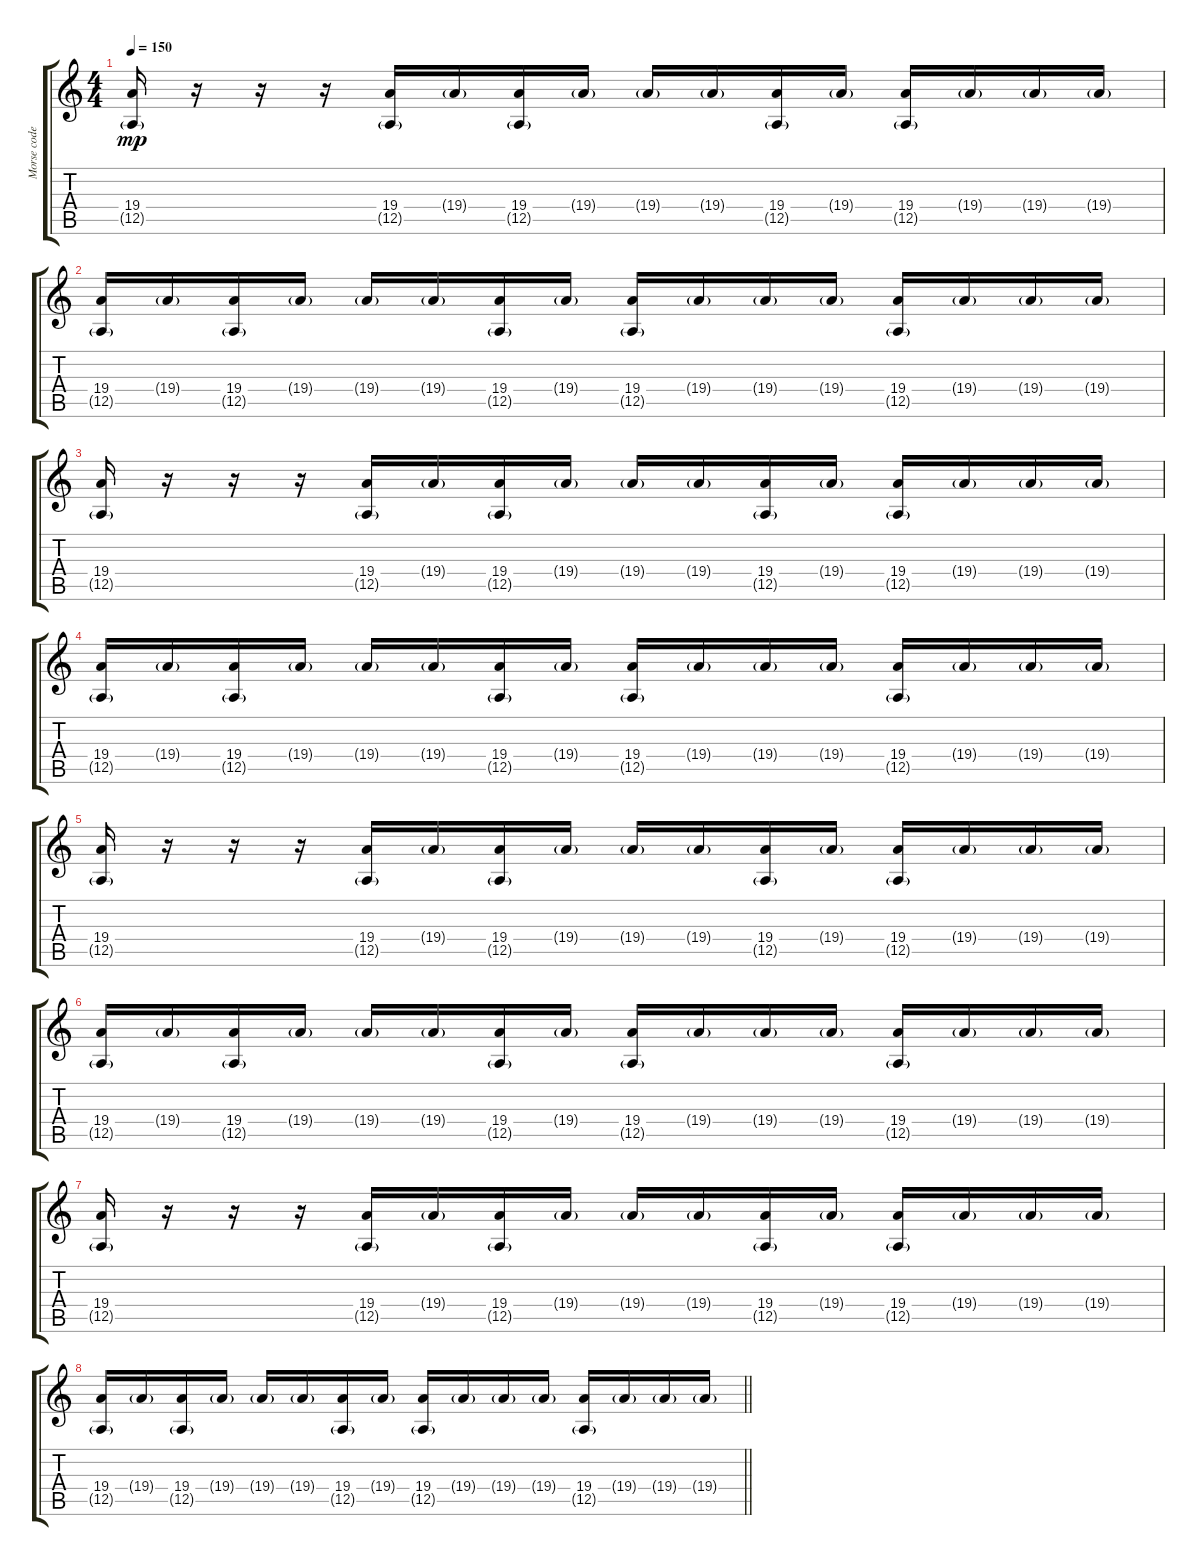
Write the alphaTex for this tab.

\track ("Morse code" "Morse code") {instrument lead1square}
\staff {score tabs}
\tuning (E4 B3 G3 D3 A2 E2) {hide}
\ts (4 4)
\tempo 150
\clef g2
\ks c
(19.4 12.5{g}).16{dy mp} r.16 r.16 r.16 (19.4 12.5{g}).16 19.4{g}.16{balance 16} (19.4 12.5{g}).16{balance 8} 19.4{g}.16{balance 0} 19.4{g}.16{balance 4} 19.4{g}.16{balance 8} (19.4 12.5{g}).16{balance 8} 19.4{g}.16{balance 12} (19.4 12.5{g}).16{balance 8} 19.4{g}.16{balance 16} 19.4{g}.16{balance 12} 19.4{g}.16{balance 4} |
(19.4 12.5{g}).16{balance 8} 19.4{g}.16{balance 4} (19.4 12.5{g}).16{balance 8} 19.4{g}.16{balance 4} 19.4{g}.16{balance 0} 19.4{g}.16{balance 4} (19.4 12.5{g}).16{balance 8} 19.4{g}.16{balance 12} (19.4 12.5{g}).16{balance 8} 19.4{g}.16{balance 12} 19.4{g}.16{balance 16} 19.4{g}.16{balance 12} (19.4 12.5{g}).16{balance 8} 19.4{g}.16{balance 4} 19.4{g}.16{balance 0} 19.4{g}.16{balance 4} |
(19.4 12.5{g}).16 r.16 r.16 r.16 (19.4 12.5{g}).16 19.4{g}.16{balance 16} (19.4 12.5{g}).16{balance 8} 19.4{g}.16{balance 0} 19.4{g}.16{balance 4} 19.4{g}.16{balance 8} (19.4 12.5{g}).16{balance 8} 19.4{g}.16{balance 12} (19.4 12.5{g}).16{balance 8} 19.4{g}.16{balance 16} 19.4{g}.16{balance 12} 19.4{g}.16{balance 4} |
(19.4 12.5{g}).16{balance 8} 19.4{g}.16{balance 4} (19.4 12.5{g}).16{balance 8} 19.4{g}.16{balance 4} 19.4{g}.16{balance 0} 19.4{g}.16{balance 4} (19.4 12.5{g}).16{balance 8} 19.4{g}.16{balance 12} (19.4 12.5{g}).16{balance 8} 19.4{g}.16{balance 12} 19.4{g}.16{balance 16} 19.4{g}.16{balance 12} (19.4 12.5{g}).16{balance 8} 19.4{g}.16{balance 4} 19.4{g}.16{balance 0} 19.4{g}.16{balance 4} |
(19.4 12.5{g}).16 r.16 r.16 r.16 (19.4 12.5{g}).16 19.4{g}.16{balance 16} (19.4 12.5{g}).16{balance 8} 19.4{g}.16{balance 0} 19.4{g}.16{balance 4} 19.4{g}.16{balance 8} (19.4 12.5{g}).16{balance 8} 19.4{g}.16{balance 12} (19.4 12.5{g}).16{balance 8} 19.4{g}.16{balance 16} 19.4{g}.16{balance 12} 19.4{g}.16{balance 4} |
(19.4 12.5{g}).16{balance 8} 19.4{g}.16{balance 4} (19.4 12.5{g}).16{balance 8} 19.4{g}.16{balance 4} 19.4{g}.16{balance 0} 19.4{g}.16{balance 4} (19.4 12.5{g}).16{balance 8} 19.4{g}.16{balance 12} (19.4 12.5{g}).16{balance 8} 19.4{g}.16{balance 12} 19.4{g}.16{balance 16} 19.4{g}.16{balance 12} (19.4 12.5{g}).16{balance 8} 19.4{g}.16{balance 4} 19.4{g}.16{balance 0} 19.4{g}.16{balance 4} |
(19.4 12.5{g}).16 r.16 r.16 r.16 (19.4 12.5{g}).16 19.4{g}.16{balance 16} (19.4 12.5{g}).16{balance 8} 19.4{g}.16{balance 0} 19.4{g}.16{balance 4} 19.4{g}.16{balance 8} (19.4 12.5{g}).16{balance 8} 19.4{g}.16{balance 12} (19.4 12.5{g}).16{balance 8} 19.4{g}.16{balance 16} 19.4{g}.16{balance 12} 19.4{g}.16{balance 4} |
\barLineRight lightlight
(19.4 12.5{g}).16{balance 8} 19.4{g}.16{balance 4} (19.4 12.5{g}).16{balance 8} 19.4{g}.16{balance 4} 19.4{g}.16{balance 0} 19.4{g}.16{balance 4} (19.4 12.5{g}).16{balance 8} 19.4{g}.16{balance 12} (19.4 12.5{g}).16{balance 8} 19.4{g}.16{balance 12} 19.4{g}.16{balance 16} 19.4{g}.16{balance 12} (19.4 12.5{g}).16{balance 8} 19.4{g}.16{balance 4} 19.4{g}.16{balance 0} 19.4{g}.16{balance 4}
